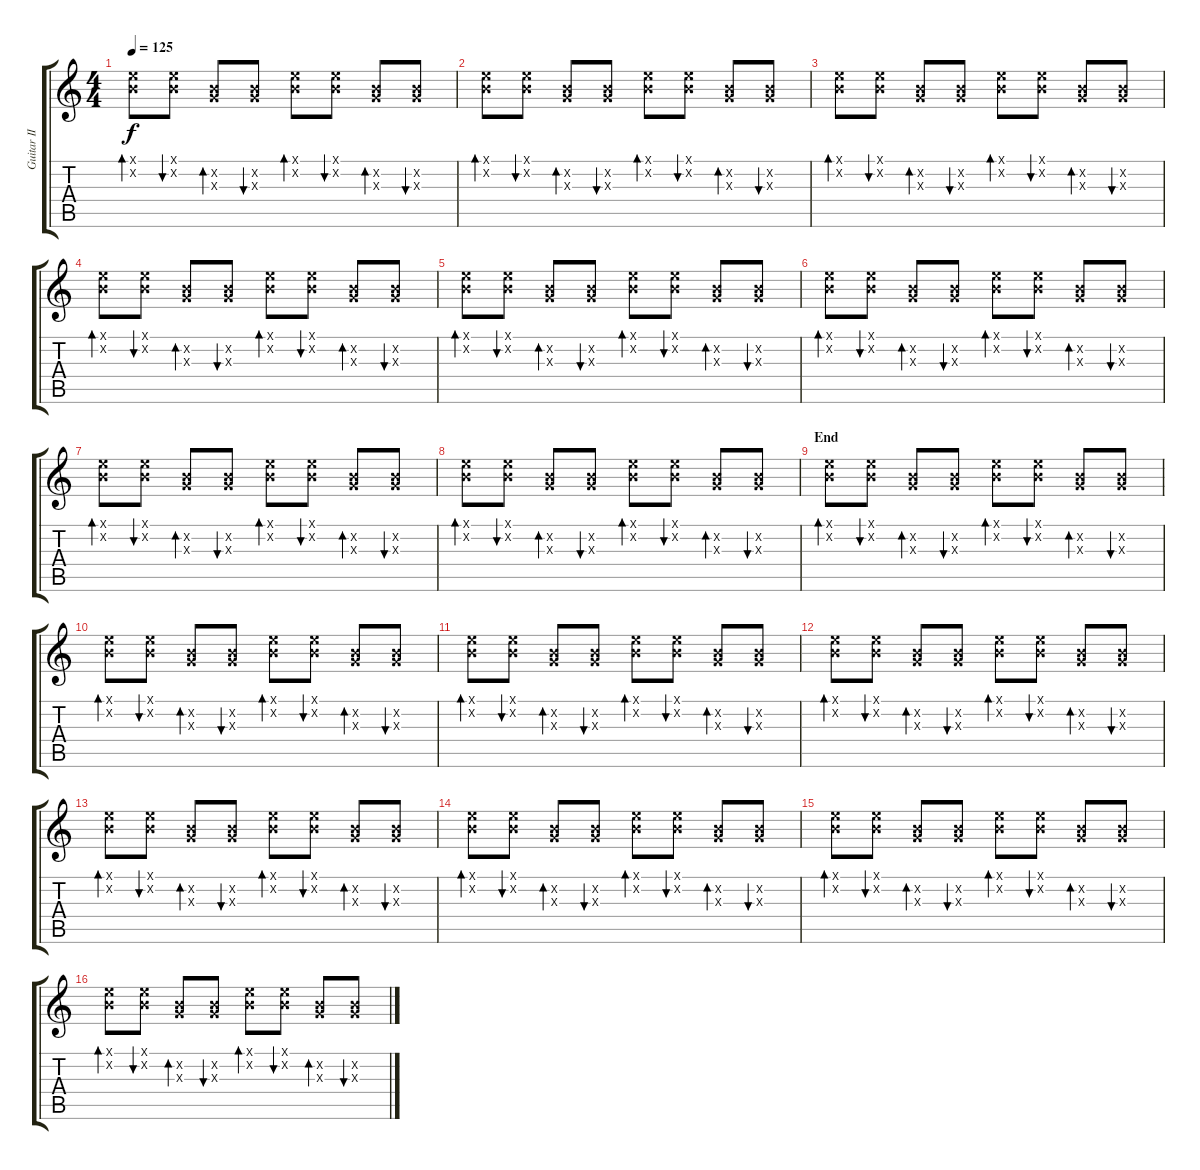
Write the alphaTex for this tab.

\track ("Guitar II" "Guitar II") {instrument guitarharmonics}
\staff {score tabs}
\tuning (E4 B3 G3 D3 A2 E2) {hide}
\ts (4 4)
\tempo 125
\clef g2
\ks c
(0.1{x} 0.2{x}).8{bd 120 dy f volume 13} (0.1{x} 0.2{x}).8{bu 120} (0.2{x} 0.3{x}).8{bd 120} (0.2{x} 0.3{x}).8{bu 120} (0.1{x} 0.2{x}).8{bd 120} (0.1{x} 0.2{x}).8{bu 120} (0.2{x} 0.3{x}).8{bd 120} (0.2{x} 0.3{x}).8{bu 120} |
(0.1{x} 0.2{x}).8{bd 120} (0.1{x} 0.2{x}).8{bu 120} (0.2{x} 0.3{x}).8{bd 120} (0.2{x} 0.3{x}).8{bu 120} (0.1{x} 0.2{x}).8{bd 120} (0.1{x} 0.2{x}).8{bu 120} (0.2{x} 0.3{x}).8{bd 120} (0.2{x} 0.3{x}).8{bu 120} |
(0.1{x} 0.2{x}).8{bd 120} (0.1{x} 0.2{x}).8{bu 120} (0.2{x} 0.3{x}).8{bd 120} (0.2{x} 0.3{x}).8{bu 120} (0.1{x} 0.2{x}).8{bd 120} (0.1{x} 0.2{x}).8{bu 120} (0.2{x} 0.3{x}).8{bd 120} (0.2{x} 0.3{x}).8{bu 120} |
(0.1{x} 0.2{x}).8{bd 120} (0.1{x} 0.2{x}).8{bu 120} (0.2{x} 0.3{x}).8{bd 120} (0.2{x} 0.3{x}).8{bu 120} (0.1{x} 0.2{x}).8{bd 120} (0.1{x} 0.2{x}).8{bu 120} (0.2{x} 0.3{x}).8{bd 120} (0.2{x} 0.3{x}).8{bu 120} |
(0.1{x} 0.2{x}).8{bd 120} (0.1{x} 0.2{x}).8{bu 120} (0.2{x} 0.3{x}).8{bd 120} (0.2{x} 0.3{x}).8{bu 120} (0.1{x} 0.2{x}).8{bd 120} (0.1{x} 0.2{x}).8{bu 120} (0.2{x} 0.3{x}).8{bd 120} (0.2{x} 0.3{x}).8{bu 120} |
(0.1{x} 0.2{x}).8{bd 120} (0.1{x} 0.2{x}).8{bu 120} (0.2{x} 0.3{x}).8{bd 120} (0.2{x} 0.3{x}).8{bu 120} (0.1{x} 0.2{x}).8{bd 120} (0.1{x} 0.2{x}).8{bu 120} (0.2{x} 0.3{x}).8{bd 120} (0.2{x} 0.3{x}).8{bu 120} |
(0.1{x} 0.2{x}).8{bd 120} (0.1{x} 0.2{x}).8{bu 120} (0.2{x} 0.3{x}).8{bd 120} (0.2{x} 0.3{x}).8{bu 120} (0.1{x} 0.2{x}).8{bd 120} (0.1{x} 0.2{x}).8{bu 120} (0.2{x} 0.3{x}).8{bd 120} (0.2{x} 0.3{x}).8{bu 120} |
(0.1{x} 0.2{x}).8{bd 120} (0.1{x} 0.2{x}).8{bu 120} (0.2{x} 0.3{x}).8{bd 120} (0.2{x} 0.3{x}).8{bu 120} (0.1{x} 0.2{x}).8{bd 120} (0.1{x} 0.2{x}).8{bu 120} (0.2{x} 0.3{x}).8{bd 120} (0.2{x} 0.3{x}).8{bu 120} |
\section ("" "End")
(0.1{x} 0.2{x}).8{bd 120 volume 13} (0.1{x} 0.2{x}).8{bu 120} (0.2{x} 0.3{x}).8{bd 120} (0.2{x} 0.3{x}).8{bu 120} (0.1{x} 0.2{x}).8{bd 120} (0.1{x} 0.2{x}).8{bu 120} (0.2{x} 0.3{x}).8{bd 120} (0.2{x} 0.3{x}).8{bu 120} |
(0.1{x} 0.2{x}).8{bd 120} (0.1{x} 0.2{x}).8{bu 120} (0.2{x} 0.3{x}).8{bd 120} (0.2{x} 0.3{x}).8{bu 120} (0.1{x} 0.2{x}).8{bd 120} (0.1{x} 0.2{x}).8{bu 120} (0.2{x} 0.3{x}).8{bd 120} (0.2{x} 0.3{x}).8{bu 120} |
(0.1{x} 0.2{x}).8{bd 120} (0.1{x} 0.2{x}).8{bu 120} (0.2{x} 0.3{x}).8{bd 120} (0.2{x} 0.3{x}).8{bu 120} (0.1{x} 0.2{x}).8{bd 120} (0.1{x} 0.2{x}).8{bu 120} (0.2{x} 0.3{x}).8{bd 120} (0.2{x} 0.3{x}).8{bu 120} |
(0.1{x} 0.2{x}).8{bd 120} (0.1{x} 0.2{x}).8{bu 120} (0.2{x} 0.3{x}).8{bd 120} (0.2{x} 0.3{x}).8{bu 120} (0.1{x} 0.2{x}).8{bd 120} (0.1{x} 0.2{x}).8{bu 120} (0.2{x} 0.3{x}).8{bd 120} (0.2{x} 0.3{x}).8{bu 120} |
(0.1{x} 0.2{x}).8{bd 120} (0.1{x} 0.2{x}).8{bu 120} (0.2{x} 0.3{x}).8{bd 120} (0.2{x} 0.3{x}).8{bu 120} (0.1{x} 0.2{x}).8{bd 120} (0.1{x} 0.2{x}).8{bu 120} (0.2{x} 0.3{x}).8{bd 120} (0.2{x} 0.3{x}).8{bu 120} |
(0.1{x} 0.2{x}).8{bd 120} (0.1{x} 0.2{x}).8{bu 120} (0.2{x} 0.3{x}).8{bd 120} (0.2{x} 0.3{x}).8{bu 120} (0.1{x} 0.2{x}).8{bd 120} (0.1{x} 0.2{x}).8{bu 120} (0.2{x} 0.3{x}).8{bd 120} (0.2{x} 0.3{x}).8{bu 120} |
(0.1{x} 0.2{x}).8{bd 120} (0.1{x} 0.2{x}).8{bu 120} (0.2{x} 0.3{x}).8{bd 120} (0.2{x} 0.3{x}).8{bu 120} (0.1{x} 0.2{x}).8{bd 120} (0.1{x} 0.2{x}).8{bu 120} (0.2{x} 0.3{x}).8{bd 120} (0.2{x} 0.3{x}).8{bu 120} |
(0.1{x} 0.2{x}).8{bd 120} (0.1{x} 0.2{x}).8{bu 120} (0.2{x} 0.3{x}).8{bd 120} (0.2{x} 0.3{x}).8{bu 120} (0.1{x} 0.2{x}).8{bd 120} (0.1{x} 0.2{x}).8{bu 120} (0.2{x} 0.3{x}).8{bd 120} (0.2{x} 0.3{x}).8{bu 120}
